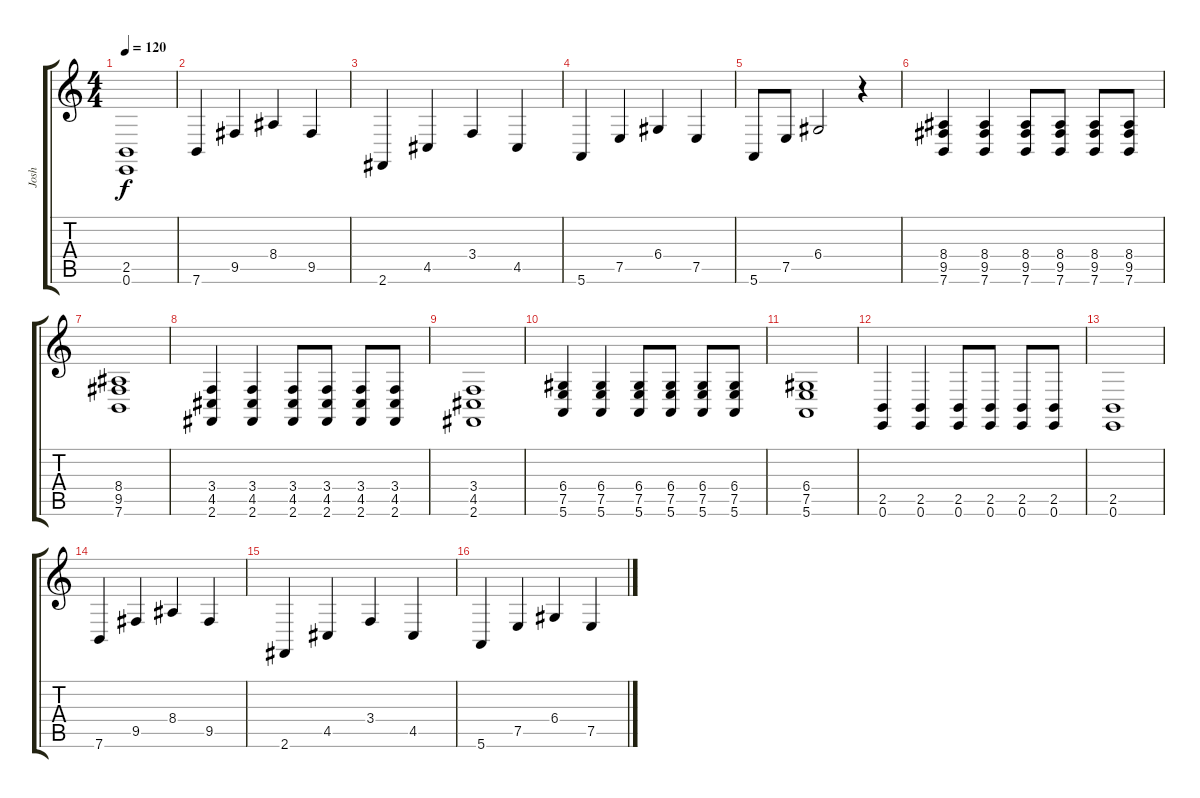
\track ("Josh" "Josh") {instrument acousticgrandpiano}
\staff {score tabs}
\tuning (E4 B3 G3 D3 A2 E2) {hide}
\ts (4 4)
\tempo 120
\clef g2
\ks c
(2.5 0.6).1{dy f} |
7.6.4 9.5.4 8.4.4 9.5.4 |
2.6.4 4.5.4 3.4.4 4.5.4 |
5.6.4 7.5.4 6.4.4 7.5.4 |
5.6.8 7.5.8 6.4.2 r.4 |
(8.4 9.5 7.6).4 (8.4 9.5 7.6).4 (8.4 9.5 7.6).8 (8.4 9.5 7.6).8 (8.4 9.5 7.6).8 (8.4 9.5 7.6).8 |
(8.4 9.5 7.6).1 |
(3.4 4.5 2.6).4 (3.4 4.5 2.6).4 (3.4 4.5 2.6).8 (3.4 4.5 2.6).8 (3.4 4.5 2.6).8 (3.4 4.5 2.6).8 |
(3.4 4.5 2.6).1 |
(6.4 7.5 5.6).4 (6.4 7.5 5.6).4 (6.4 7.5 5.6).8 (6.4 7.5 5.6).8 (6.4 7.5 5.6).8 (6.4 7.5 5.6).8 |
(6.4 7.5 5.6).1 |
(2.5 0.6).4 (2.5 0.6).4 (2.5 0.6).8 (2.5 0.6).8 (2.5 0.6).8 (2.5 0.6).8 |
(2.5 0.6).1 |
7.6.4 9.5.4 8.4.4 9.5.4 |
2.6.4 4.5.4 3.4.4 4.5.4 |
5.6.4 7.5.4 6.4.4 7.5.4
